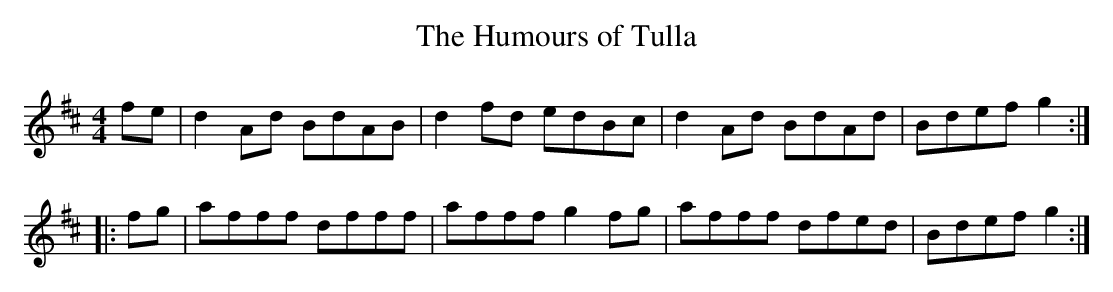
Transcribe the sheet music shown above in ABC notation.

X:1
T:Humours of Tulla, The
M:4/4
L:1/8
K:Dmaj
fe |d2Ad BdAB|d2fd edBc|d2Ad BdAd |Bdef g2:|
|:fg |afff dfff |afff g2fg |afff dfed |Bdef g2 :|
